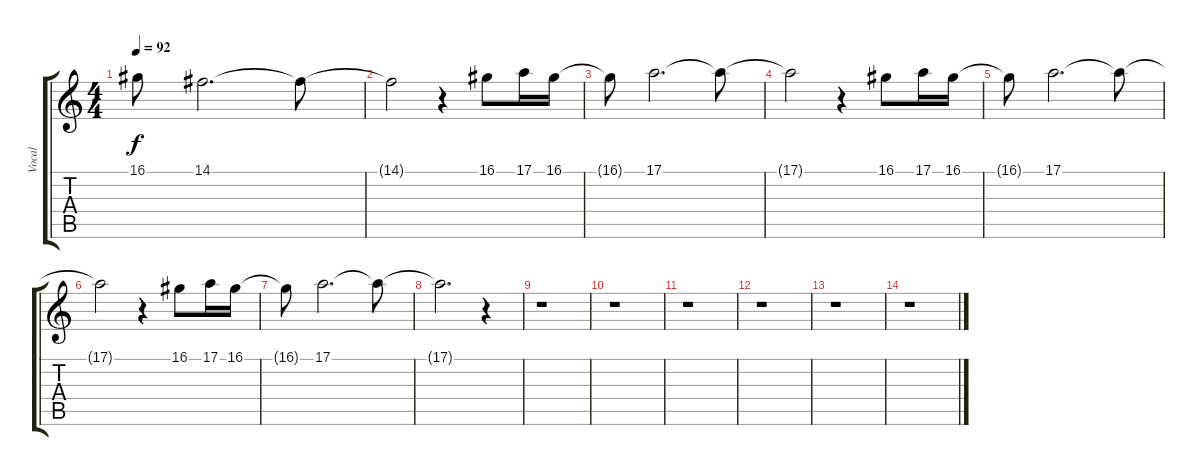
\track ("Vocal" "Vocal") {instrument fx5brightness}
\staff {score tabs}
\tuning (E4 B3 G3 D3 A2 E2) {hide}
\ts (4 4)
\tempo 92
\clef g2
\ks c
16.1{t}.8{dy f} 14.1.2{d} 14.1{t}.8 |
14.1{t}.2 r.4 16.1.8 17.1.16 16.1.16 |
16.1{t}.8 17.1.2{d} 17.1{t}.8 |
17.1{t}.2 r.4 16.1.8 17.1.16 16.1.16 |
16.1{t}.8 17.1.2{d} 17.1{t}.8 |
17.1{t}.2 r.4 16.1.8 17.1.16 16.1.16 |
16.1{t}.8 17.1.2{d} 17.1{t}.8 |
17.1{t}.2{d} r.4 |
r.1 |
r.1 |
r.1 |
r.1 |
r.1 |
r.1
